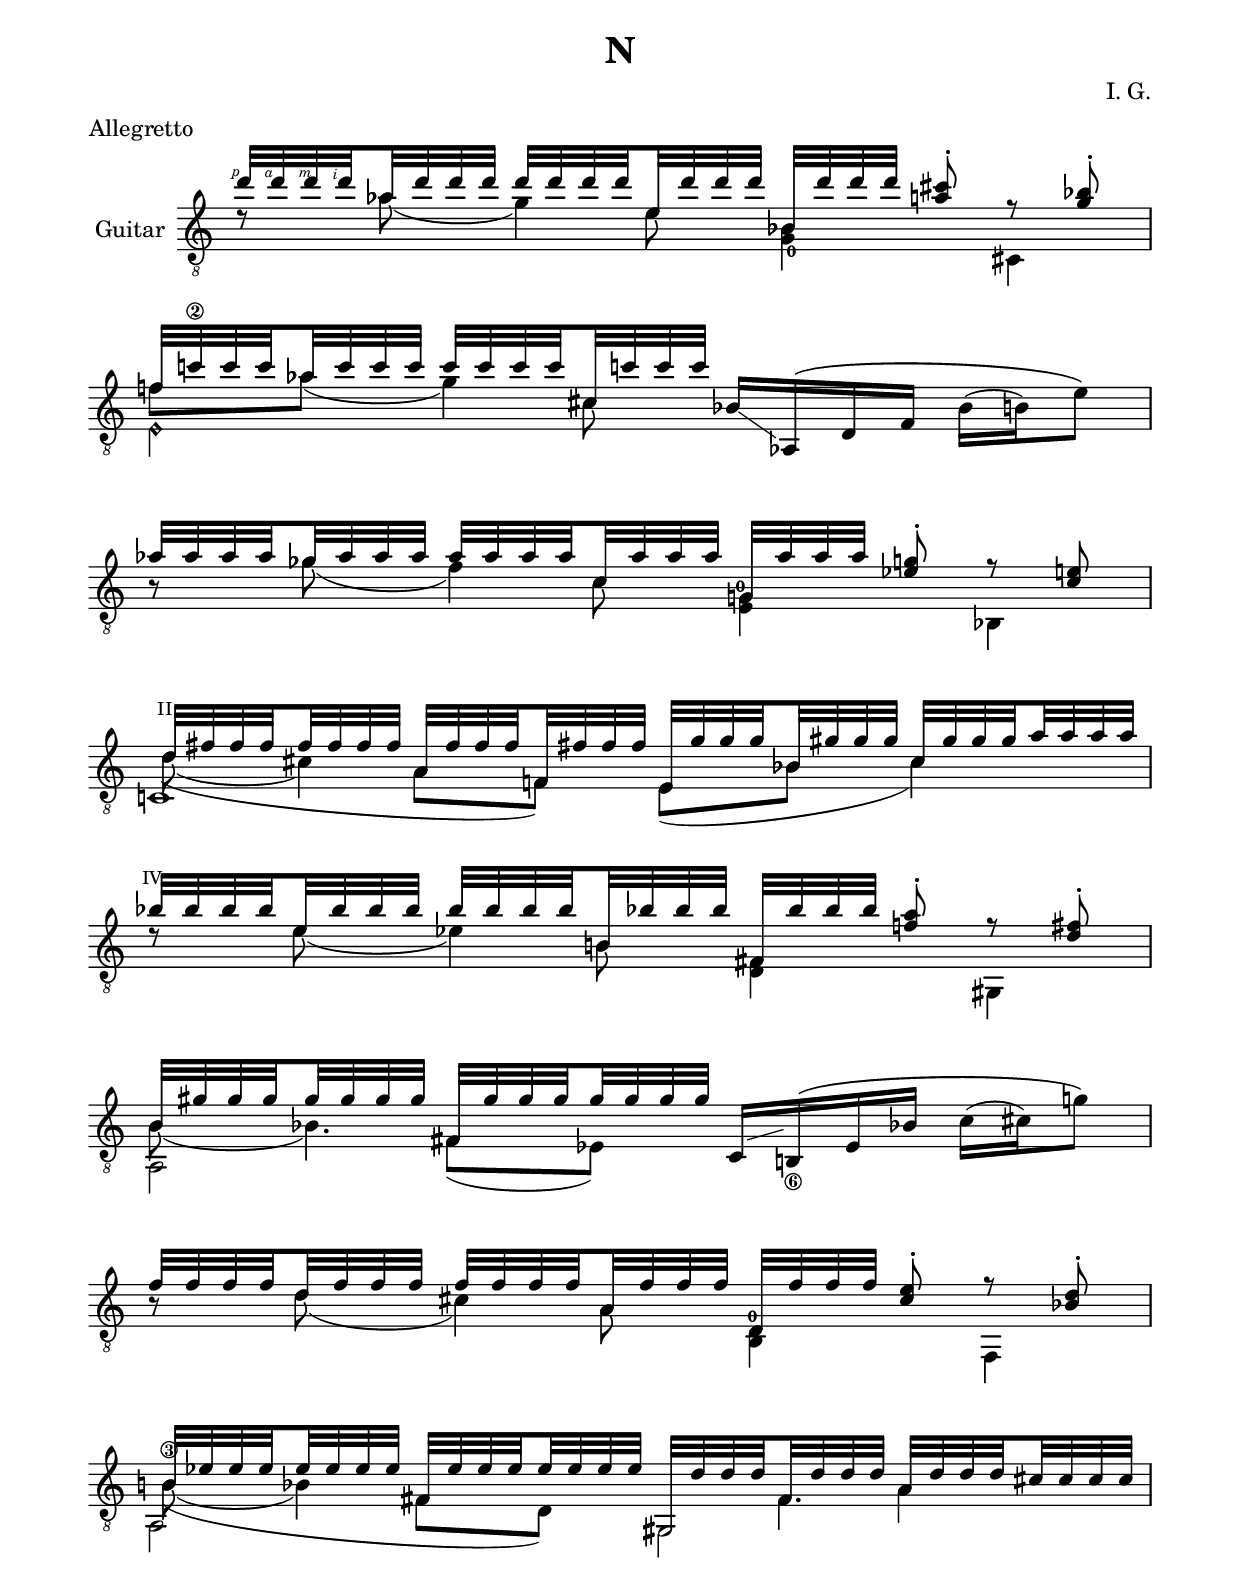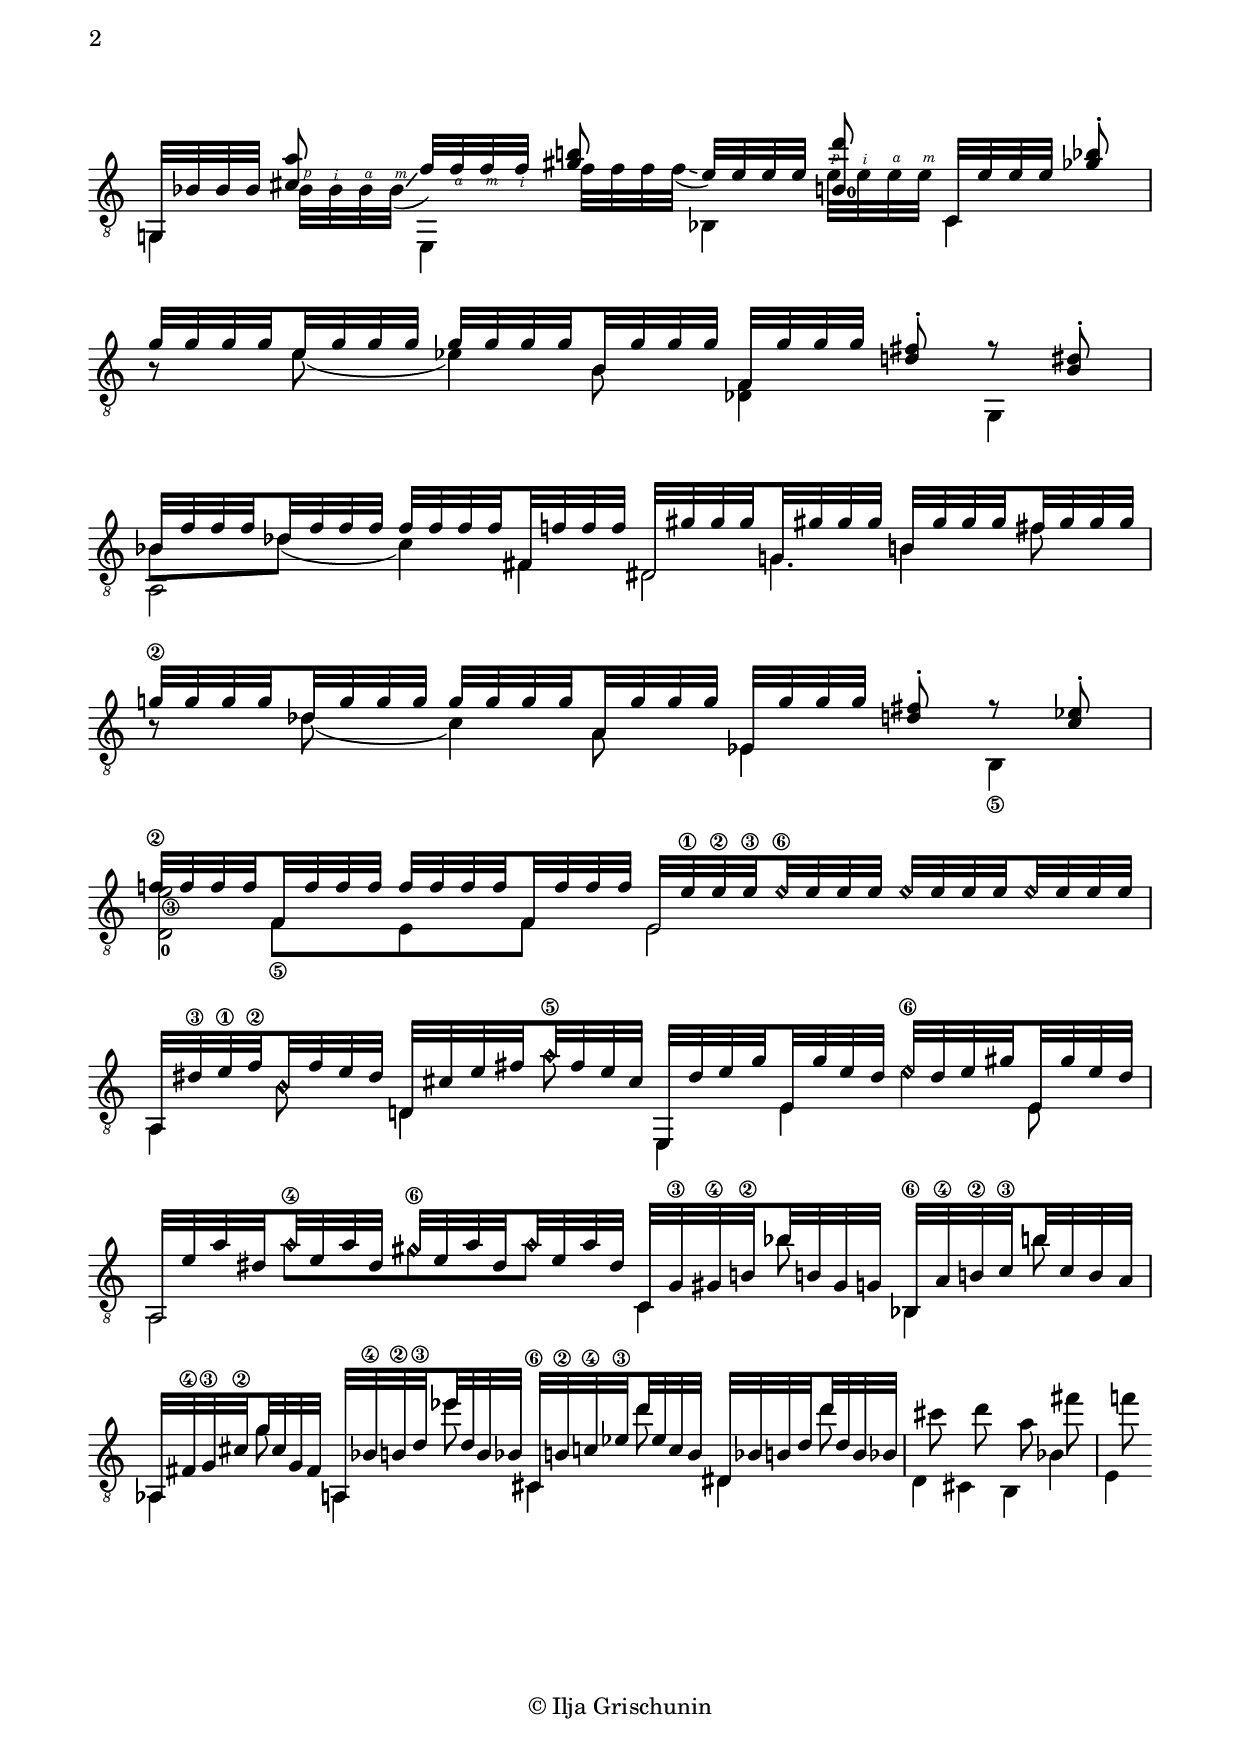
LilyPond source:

\version "2.19.15"

\language "deutsch"

\header {
  title = "N"
  meter = "Allegretto"
  composer = "I. G."
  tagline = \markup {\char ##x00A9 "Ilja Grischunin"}
}

\paper {
  #(set-paper-size "a4")
  top-markup-spacing.basic-distance = 5
  markup-system-spacing.basic-distance = 15
  top-system-spacing.basic-distance = 20
  system-system-spacing.basic-distance = 20
  score-system-spacing.basic-distance = 20
  last-bottom-spacing.basic-distance = 25

  %two-sided = ##t
  %inner-margin = 25
  %outer-margin = 15
  left-margin = 15
  right-margin = 15
}

\layout {
  \context {
    \Voice
    \override Glissando.thickness = #1.5
    \override Glissando.gap = #0.1
  }
  \context {
    \Score
    \remove "Bar_number_engraver"
  }
}
%%%%%%%%%%%%%%%%%%%%%%%%%%%%%%%%%%%%%%
#(define RH rightHandFinger)

xLV = #(define-music-function (parser location further) (number?) #{
  \once \override LaissezVibrerTie.X-extent = #'(0 . 0)
  \once \override LaissezVibrerTie.details.note-head-gap = #(/
                                                             further -2)
  \once \override LaissezVibrerTie.extra-offset = #(cons (/
                                                          further 2) 0)
         #})

stringNumberSpanner =
#(define-music-function (parser location StringNumber) (string?)
   #{
     \override TextSpanner.font-size = #-5
     \override TextSpanner.dash-fraction = #0.3
     \override TextSpanner.dash-period = #1.5
     \override TextSpanner.bound-details.right.arrow = ##t
     \override TextSpanner.arrow-width = #0.2
     \override TextSpanner.arrow-length = #0.7
     \override TextSpanner.bound-details.left.stencil-align-dir-y = #CENTER
     \override TextSpanner.bound-details.left.text = \markup { \circle \number #StringNumber }
   #})

stringNumSpan =
#(define-music-function (parser location StringNumber) (string?)
   #{
     \override TextSpanner.font-size = #-5
     \override TextSpanner.dash-fraction = #0.3
     \override TextSpanner.dash-period = #1.5
     %\override TextSpanner.bound-details.right.arrow = ##t
     %\override TextSpanner.arrow-width = #0.2
     %\override TextSpanner.arrow-length = #0.7
     \override TextSpanner.bound-details.left.stencil-align-dir-y = #CENTER
     \override TextSpanner.bound-details.left.text = \markup { \circle \number #StringNumber }
   #})

%%%%%%%%%%%%%%%%%%%%%%%%%%%%%%%%%%%%%%

global = {
  %\key d \major
  \time 4/4
  \override Staff.TimeSignature.stencil = ##f
}

ossia = \relative {
  \set Staff.fontSize = #-3
  \override Staff.StaffSymbol.staff-space = #(magstep -3)
  \override Staff.StaffSymbol.thickness = #(magstep -3)
  \global
  d''2~ d8 cis-. r b-. c!2 r
  \break
  as~ as8 g-. r e fis2 r
  \break
  b~ b8 a-. r fis-. as2 r
  \break
  f~ f8 e-. r d es2 d'4.( cis8)
  \break
  b4 f' e4. b'8 g2~ g8 fis-. r es-. f!2 as f e R1*2 r2 b4 h g es' d2
  cis4 d a fis' f2
}

classicalGuitar = \relative {
  \global
  <<
    {
      \set subdivideBeams = ##t
      \set baseMoment = #(ly:make-moment 1/8)
      \set beatStructure = #'(2 2 2 2)
      \override StrokeFinger.extra-offset = #'(-2.3 . 0.8)
      d''32\RH #1 d\RH #4 d\RH #3 d\RH #2 as d d d d d d d e, d' d d
      b, d' d d <a cis>8-.\noBeam r <g b>-.
    }
    \\
    {
      d8\rest as'( g4)
      \once\override Fingering.extra-offset = #'(0.3 . 1)
      <g,_0 b>4 cis,
    }
    \\
    {
      \voiceTwo
      s4. e'8 s2
    }
  >>
  <<
    {
      f!32 c'!\2 c c as c c c c c c c cis, c'! c c
    }
    \\
    {
      f,8 as( g4)
    }
    \\
    {
      \voiceTwo
      s4. cis,8
    }
    \\
    {
      \voiceTwo
      e,4\harmonic s
    }
  >>
  b'16-\markup {
    \postscript #"1.2 2.2 moveto 3.6 -2.5 rlineto stroke"
  } as,\( d f b( h) e8\)
  <<
    {
      \set subdivideBeams = ##t
      \set baseMoment = #(ly:make-moment 1/8)
      \set beatStructure = #'(2 2 2 2)
      as32 as as as ges as as as as as as as c, as' as as
      g, as' as as <es g>8-.\noBeam r <c e>
    }
    \\
    {
      h8\rest ges'( f4)
      \once\override Fingering.extra-offset = #'(-0.5 . -3)
      <e, g!-0>4 b
    }
    \\
    {
      \voiceTwo
      s4. c'8 s2
    }
  >>
  <<
    {
      \override TextScript.font-size = -2
      \once\override TextScript.extra-offset = #'(-0.5 . -1.5)
      d32^"II" fis fis fis fis fis fis fis
      a, fis' fis fis f,! fis'! fis fis
      e, g' g g b, gis' gis gis cis, gis' gis gis a a a a
    }
    \\
    {
      d,8( cis4) s8
    }
    \\
    {
      \voiceTwo
      \hideNotes
      \shape #'((0.8 . 0.3) (0 . 0) (0 . 0) (0 . 0)) Slur
      d4(\unHideNotes a8 f) e( b' cis4)
    }
    \\
    {
      \voiceTwo
      c,!1
    }
  >>
  <<
    {
      \once\override TextScript.extra-offset = #'(-0.7 . -1.5)
      b''32^"IV" b b b e, b' b b b b b b h,! b'! b b
      fis, b' b b <f! a>8-.\noBeam r <d fis>-.
    }
    \\
    {
      d8\rest e( es4) <d, fis> gis,
    }
    \\
    {
      \voiceTwo
      s4. h'8 s2
    }
  >>
  <<
    {
      h32 gis' gis gis gis gis gis gis fis, gis' gis gis gis gis gis gis
    }
    \\
    {
      h,8( b4.)
    }
    \\
    {
      \voiceTwo
      s4 fis8( es)
    }
    \\
    {
      \voiceTwo
      a,2
    }
  >>
  c16-\markup {
    \postscript #"1.7 1.2 moveto 3.5 1 rlineto stroke"
  } h!_\6\( es b'! c( cis) g'8\)
  \break
  <<
    {
      \set subdivideBeams = ##t
      \set baseMoment = #(ly:make-moment 1/8)
      \set beatStructure = #'(2 2 2 2)
      f32 f f f d f f f f f f f a, f' f f
      d, f' f f <cis e>8-.\noBeam r <b d>-.
    }
    \\
    {
      h8\rest d( cis4)
      \once\override Fingering.extra-offset = #'(-0.3 . -4.2)
      <h, d-0> f
    }
    \\
    {
      \voiceTwo
      s4. a'8 s2
    }
  >>
  \mergeDifferentlyHeadedOn
  \mergeDifferentlyDottedOn
  <<
    {
      h32 es es es es es es es fis, es' es es es es es es
      gis,, d'' d d fis, d' d d a d d d cis cis cis cis
    }
    \\
    {
      h!8\3( b4) s8 s4 a
    }
    \\
    {
      \voiceTwo
      \hideNotes
      \shape #'((1 . 0.8) (0 . 0) (0 . 0) (0 . 0)) Slur
      h4(\unHideNotes fis8 d) s8 fis4.
    }
    \\
    {
      \voiceTwo
      a,2 gis
    }
  >>
  <<
    {
      s8 <cis' a'> s <gis' h!> s
      \once\override Fingering.extra-offset = #'(1.2 . 2.9)
      <h,!_0 d'>
    }
    \\
    {
      \voiceOne
      g,32[ b' b b]
      \voiceTwo
      \override StrokeFinger.extra-offset = #'(-1.3 . 1.5)
      b\RH #1 b\RH #2 b\RH #4 b\RH #3 (\glissando
      \voiceOne
      \override StrokeFinger.extra-offset = #'(-1.3 . -1.2)
      f')[ f\RH #4 f\RH #3 f\RH #2 ]
      \voiceTwo
      f f f f(\glissando
      \voiceOne
      e)[ e e e]
      \voiceTwo
      \override StrokeFinger.extra-offset = #'(-1.3 . 1.5)
      e\RH #1 e\RH #2 e\RH #4 e\RH #3
    }
    \\
    {
      \voiceTwo
      g,,!4 e b'
    }
  >>
  <<
    {
      c32 e' e e <ges b>8-.\noBeam
    }
    \\
    {
      c,,4
    }
  >>
  <<
    {
      g''32 g g g e g g g g g g g h, g' g g
      f, g' g g <d! fis>8-.\noBeam r <h dis>-.
    }
    \\
    {
      h8\rest e( es4) <des, f> g,
    }
    \\
    {
      \voiceTwo
      s4. h'8 s2
    }
  >>
  <<
    {
      b32 f' f f des f f f f f f f fis, f'! f f
      dis, gis' gis gis g,! gis'! gis gis h, gis' gis gis fis gis gis gis
    }
    \\
    {
      s2. s8 fis
    }
    \\
    {
      \voiceTwo
      b,8 des( c4) s h
    }
    \\
    {
      \voiceTwo
      s4. fis4 g4.
    }
    \\
    {
      \voiceTwo
      a,2 dis
    }
  >>
  <<
    {
      g'!32\2 g g g des g g g g g g g a, g' g g
      es, g' g g <d fis>8-.\noBeam r <c es>-.
    }
    \\
    {
      h8\rest des( c4) es, h_\5
    }
    \\
    {
      \voiceTwo
      s4. a'8 s2
    }
  >>
  <<
    {
      f'!32\2 f f f f, f' f f f f f f f, f' f f
      e, e'\1 e\2 e\3 e\harmonic\6 e e e e\harmonic e e e e\harmonic e e e
    }
    \\
    {
      s8 f,_\5 e f
    }
    \\
    {
      \voiceTwo
      \once\override NoteColumn.force-hshift = #0.2
      \once\override StringNumber.extra-offset = #'(0.5 . -3.3)
      <d_0 e'\3>2 e2
    }
  >>
  <<
    {
      a,32 dis'\3 e\1 f\2 h,\harmonic f'  e dis d,! cis' e fis a\harmonic\5 fis e cis
      e,, dis'' e g e, g' e dis e\harmonic\6 dis e gis e, gis' e dis
      a, e'' a dis, a'\harmonic\4 e a dis, gis\harmonic\6 e a dis, a'\harmonic e a dis,
    }
    \\
    {
      s8 h\harmonic s a'\harmonic s e,4 e8
      s a'\harmonic gis\harmonic a\harmonic
    }
    \\
    {
      \voiceTwo
      a,,4 d e, e''\harmonic a,,2
    }
  >>
  <<
    {
      \override Fingering.staff-padding = #'()
      c32 g'\3 gis\4 h!\2 b' h,! gis g b,\6 a'\4 h!\2 c\3 h' c, h a
      as, fis'\4 g\3 cis\2 g' cis, g fis a, b'\4 h\2 d\3 es' d, h b
      cis,\6 h'\2 c!\4 es\3 d' es, c h dis, b' h d d' d, h b
    }
    \\
    {
      s8 b' s h s g s es' s d s d s cis s d s a s fis' s f!
    }
    \\
    {
      \voiceTwo
      c,,4 b as a cis dis d cis h b' e,
    }
  >>
}

%%%%%%%%%%%%%%%%%%%%%%%%%%%%%%%%%%%%%%
\score {
  \new StaffGroup<<

    %\new Staff \ossia

    \new Staff \with {
      instrumentName = "Guitar"
    }
    {
      \clef "treble_8" \classicalGuitar
    }

  >>
}
